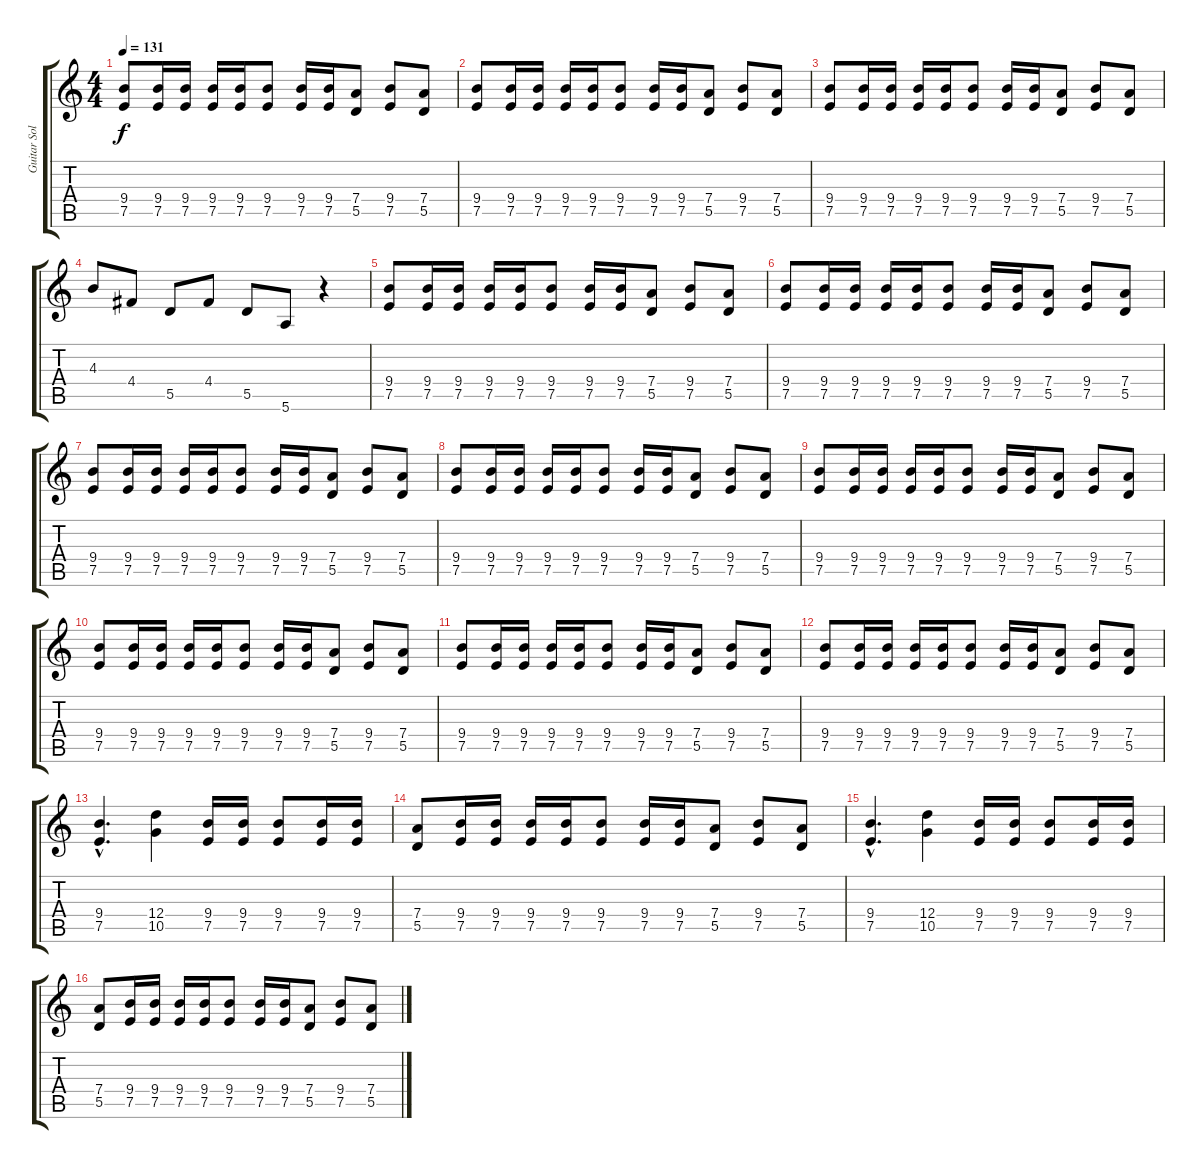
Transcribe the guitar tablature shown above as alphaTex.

\track ("Guitar Solo And Fills" "Guitar Sol") {instrument distortionguitar}
\staff {score tabs}
\tuning (E4 B3 G3 D3 A2 E2) {hide}
\ts (4 4)
\tempo 131
\clef g2
\ks c
(9.4 7.5).8{dy f} (9.4 7.5).16 (9.4 7.5).16 (9.4 7.5).16 (9.4 7.5).16 (9.4 7.5).8 (9.4 7.5).16 (9.4 7.5).16 (7.4 5.5).8 (9.4 7.5).8 (7.4 5.5).8 |
(9.4 7.5).8 (9.4 7.5).16 (9.4 7.5).16 (9.4 7.5).16 (9.4 7.5).16 (9.4 7.5).8 (9.4 7.5).16 (9.4 7.5).16 (7.4 5.5).8 (9.4 7.5).8 (7.4 5.5).8 |
(9.4 7.5).8 (9.4 7.5).16 (9.4 7.5).16 (9.4 7.5).16 (9.4 7.5).16 (9.4 7.5).8 (9.4 7.5).16 (9.4 7.5).16 (7.4 5.5).8 (9.4 7.5).8 (7.4 5.5).8 |
4.3.8 4.4.8 5.5.8 4.4.8 5.5.8 5.6.8 r.4 |
(9.4 7.5).8 (9.4 7.5).16 (9.4 7.5).16 (9.4 7.5).16 (9.4 7.5).16 (9.4 7.5).8 (9.4 7.5).16 (9.4 7.5).16 (7.4 5.5).8 (9.4 7.5).8 (7.4 5.5).8 |
(9.4 7.5).8 (9.4 7.5).16 (9.4 7.5).16 (9.4 7.5).16 (9.4 7.5).16 (9.4 7.5).8 (9.4 7.5).16 (9.4 7.5).16 (7.4 5.5).8 (9.4 7.5).8 (7.4 5.5).8 |
(9.4 7.5).8 (9.4 7.5).16 (9.4 7.5).16 (9.4 7.5).16 (9.4 7.5).16 (9.4 7.5).8 (9.4 7.5).16 (9.4 7.5).16 (7.4 5.5).8 (9.4 7.5).8 (7.4 5.5).8 |
(9.4 7.5).8 (9.4 7.5).16 (9.4 7.5).16 (9.4 7.5).16 (9.4 7.5).16 (9.4 7.5).8 (9.4 7.5).16 (9.4 7.5).16 (7.4 5.5).8 (9.4 7.5).8 (7.4 5.5).8 |
(9.4 7.5).8 (9.4 7.5).16 (9.4 7.5).16 (9.4 7.5).16 (9.4 7.5).16 (9.4 7.5).8 (9.4 7.5).16 (9.4 7.5).16 (7.4 5.5).8 (9.4 7.5).8 (7.4 5.5).8 |
(9.4 7.5).8 (9.4 7.5).16 (9.4 7.5).16 (9.4 7.5).16 (9.4 7.5).16 (9.4 7.5).8 (9.4 7.5).16 (9.4 7.5).16 (7.4 5.5).8 (9.4 7.5).8 (7.4 5.5).8 |
(9.4 7.5).8 (9.4 7.5).16 (9.4 7.5).16 (9.4 7.5).16 (9.4 7.5).16 (9.4 7.5).8 (9.4 7.5).16 (9.4 7.5).16 (7.4 5.5).8 (9.4 7.5).8 (7.4 5.5).8 |
(9.4 7.5).8 (9.4 7.5).16 (9.4 7.5).16 (9.4 7.5).16 (9.4 7.5).16 (9.4 7.5).8 (9.4 7.5).16 (9.4 7.5).16 (7.4 5.5).8 (9.4 7.5).8 (7.4 5.5).8 |
(9.4{hac} 7.5{hac}).4{d} (12.4 10.5).4 (9.4 7.5).16 (9.4 7.5).16 (9.4 7.5).8 (9.4 7.5).16 (9.4 7.5).16 |
(7.4 5.5).8 (9.4 7.5).16 (9.4 7.5).16 (9.4 7.5).16 (9.4 7.5).16 (9.4 7.5).8 (9.4 7.5).16 (9.4 7.5).16 (7.4 5.5).8 (9.4 7.5).8 (7.4 5.5).8 |
(9.4{hac} 7.5{hac}).4{d} (12.4 10.5).4 (9.4 7.5).16 (9.4 7.5).16 (9.4 7.5).8 (9.4 7.5).16 (9.4 7.5).16 |
(7.4 5.5).8 (9.4 7.5).16 (9.4 7.5).16 (9.4 7.5).16 (9.4 7.5).16 (9.4 7.5).8 (9.4 7.5).16 (9.4 7.5).16 (7.4 5.5).8 (9.4 7.5).8 (7.4 5.5).8
